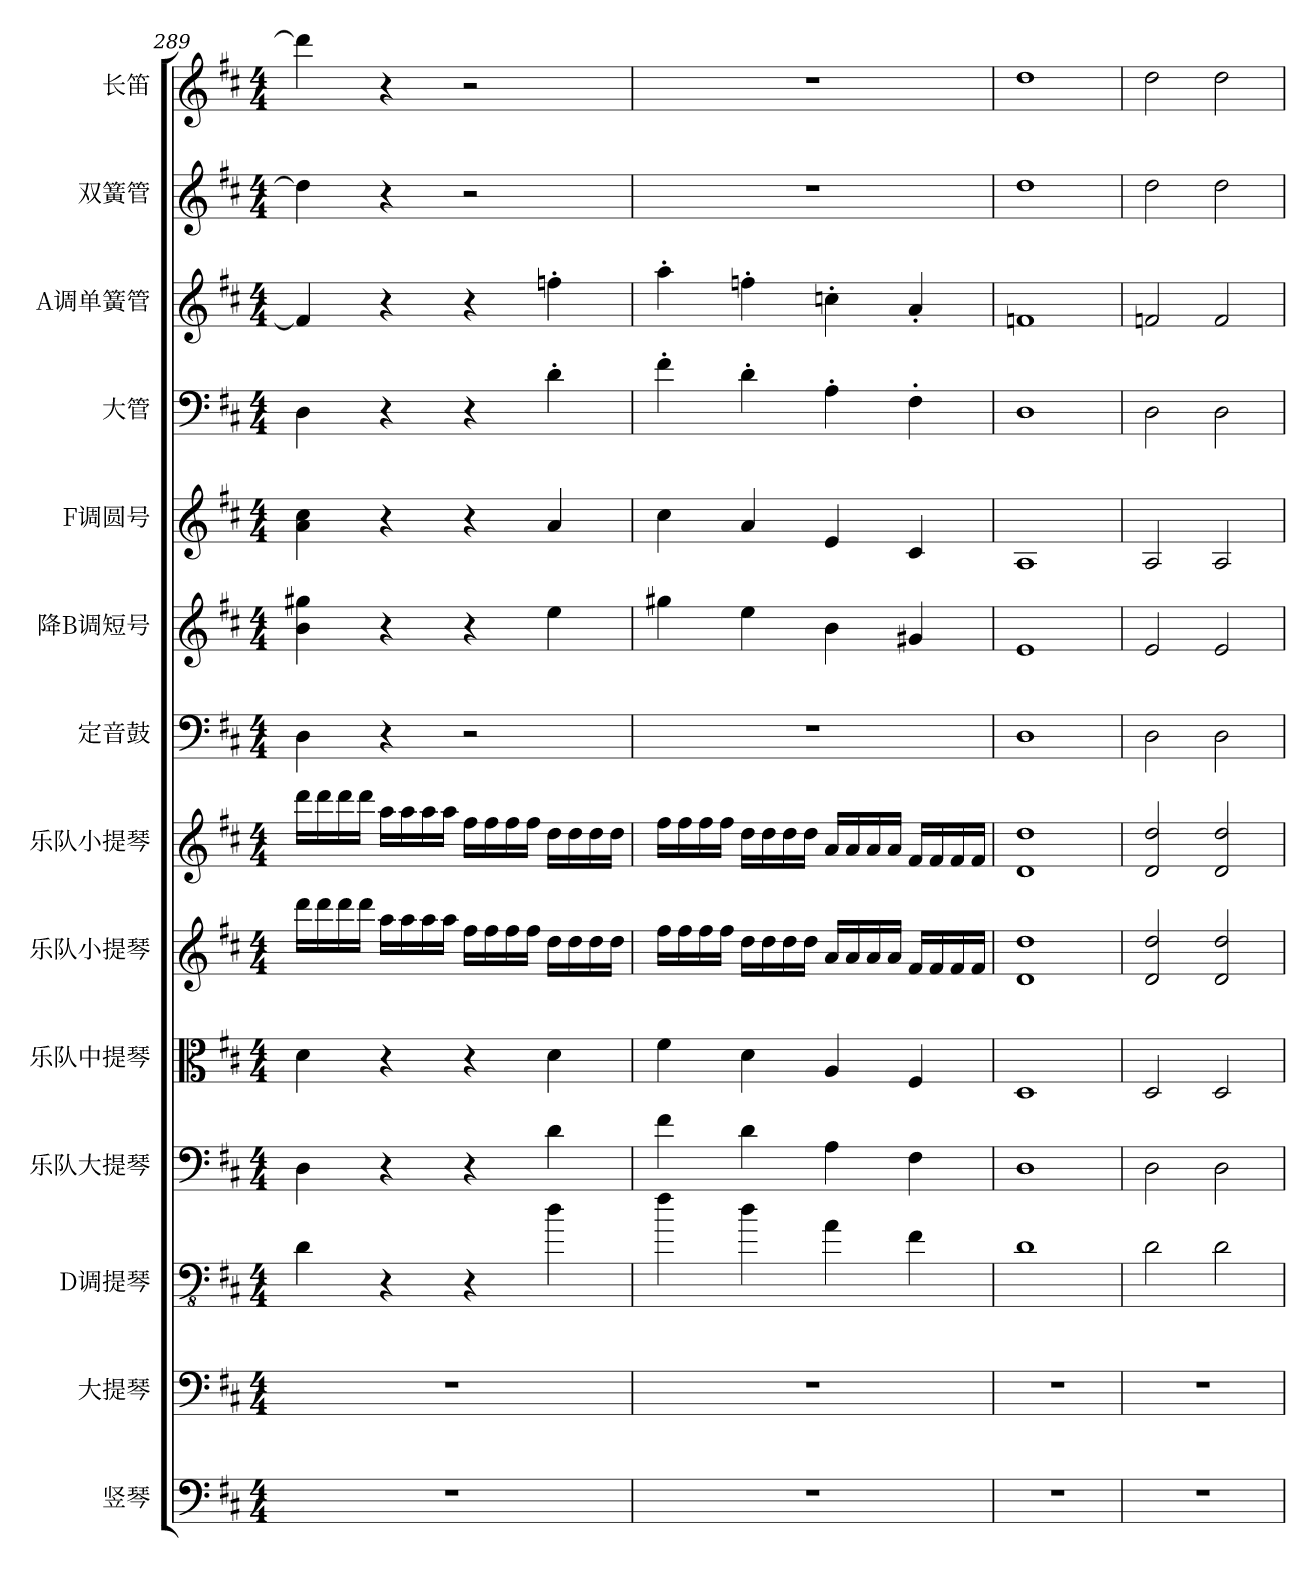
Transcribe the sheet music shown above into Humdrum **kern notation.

**kern	**kern	**kern	**kern	**kern	**kern	**kern	**kern	**kern	**kern	**kern	**kern	**kern	**kern
*part14	*part13	*part12	*part11	*part10	*part9	*part8	*part7	*part6	*part5	*part4	*part3	*part2	*part1
*staff14	*staff13	*staff12	*staff11	*staff10	*staff9	*staff8	*staff7	*staff6	*staff5	*staff4	*staff3	*staff2	*staff1
*I"竖琴	*I"大提琴	*I"D调提琴	*I"乐队大提琴	*I"乐队中提琴	*I"乐队小提琴	*I"乐队小提琴	*I"定音鼓	*I"降B调短号	*I"F调圆号	*I"大管	*I"A调单簧管	*I"双簧管	*I"长笛
!!LO:PB:g=z
*clefF4	*clefF4	*clefFv4	*clefF4	*clefC3	*clefG2	*clefG2	*clefF4	*clefG2	*clefG2	*clefF4	*clefG2	*clefG2	*clefG2
*	*	*ITrd7c12	*	*	*	*	*	*ITrd1c2	*ITrd4c7	*	*ITrd2c3	*	*
*k[f#c#]	*k[f#c#]	*k[f#c#]	*k[f#c#]	*k[f#c#]	*k[f#c#]	*k[f#c#]	*k[f#c#]	*k[]	*k[f#]	*k[f#c#]	*k[f#c#g#d#a#]	*k[f#c#]	*k[f#c#]
*M4/4	*M4/4	*M4/4	*M4/4	*M4/4	*M4/4	*M4/4	*M4/4	*M4/4	*M4/4	*M4/4	*M4/4	*M4/4	*M4/4
=289	=289	=289	=289	=289	=289	=289	=289	=289	=289	=289	=289	=289	=289
1r	1r	4DD\	4D\	4d\	16ddd\LL	16ddd\LL	4D\	4a\ 4ff#X\	4d\ 4f#\	4D\	4d/]	4dd\]	4ddd\]
.	.	.	.	.	16ddd\	16ddd\	.	.	.	.	.	.	.
.	.	.	.	.	16ddd\	16ddd\	.	.	.	.	.	.	.
.	.	.	.	.	16ddd\JJ	16ddd\JJ	.	.	.	.	.	.	.
.	.	4r	4r	4r	16aa\LL	16aa\LL	4r	4r	4r	4r	4r	4r	4r
.	.	.	.	.	16aa\	16aa\	.	.	.	.	.	.	.
.	.	.	.	.	16aa\	16aa\	.	.	.	.	.	.	.
.	.	.	.	.	16aa\JJ	16aa\JJ	.	.	.	.	.	.	.
.	.	4r	4r	4r	16ff#\LL	16ff#\LL	2r	4r	4r	4r	4r	2r	2r
.	.	.	.	.	16ff#\	16ff#\	.	.	.	.	.	.	.
.	.	.	.	.	16ff#\	16ff#\	.	.	.	.	.	.	.
.	.	.	.	.	16ff#\JJ	16ff#\JJ	.	.	.	.	.	.	.
.	.	4D\	4d\	4d\	16dd\LL	16dd\LL	.	4dd\	4d/	4d'\	4ddn'\	.	.
.	.	.	.	.	16dd\	16dd\	.	.	.	.	.	.	.
.	.	.	.	.	16dd\	16dd\	.	.	.	.	.	.	.
.	.	.	.	.	16dd\JJ	16dd\JJ	.	.	.	.	.	.	.
=290	=290	=290	=290	=290	=290	=290	=290	=290	=290	=290	=290	=290	=290
1r	1r	4F#\	4f#\	4f#\	16ff#\LL	16ff#\LL	1r	4ff#X\	4f#\	4f#'\	4ff#'\	1r	1r
.	.	.	.	.	16ff#\	16ff#\	.	.	.	.	.	.	.
.	.	.	.	.	16ff#\	16ff#\	.	.	.	.	.	.	.
.	.	.	.	.	16ff#\JJ	16ff#\JJ	.	.	.	.	.	.	.
.	.	4D\	4d\	4d\	16dd\LL	16dd\LL	.	4dd\	4d/	4d'\	4ddn'\	.	.
.	.	.	.	.	16dd\	16dd\	.	.	.	.	.	.	.
.	.	.	.	.	16dd\	16dd\	.	.	.	.	.	.	.
.	.	.	.	.	16dd\JJ	16dd\JJ	.	.	.	.	.	.	.
.	.	4AA\	4A\	4A/	16a/LL	16a/LL	.	4a\	4A/	4A'\	4an'\	.	.
.	.	.	.	.	16a/	16a/	.	.	.	.	.	.	.
.	.	.	.	.	16a/	16a/	.	.	.	.	.	.	.
.	.	.	.	.	16a/JJ	16a/JJ	.	.	.	.	.	.	.
.	.	4FF#\	4F#\	4F#/	16f#/LL	16f#/LL	.	4f#X/	4F#/	4F#'\	4f#'/	.	.
.	.	.	.	.	16f#/	16f#/	.	.	.	.	.	.	.
.	.	.	.	.	16f#/	16f#/	.	.	.	.	.	.	.
.	.	.	.	.	16f#/JJ	16f#/JJ	.	.	.	.	.	.	.
=291	=291	=291	=291	=291	=291	=291	=291	=291	=291	=291	=291	=291	=291
1r	1r	1DD	1D	1D	1d 1dd	1d 1dd	1D	1d	1D	1D	1dn	1dd	1dd
=292	=292	=292	=292	=292	=292	=292	=292	=292	=292	=292	=292	=292	=292
1r	1r	2DD\	2D\	2D/	2d/ 2dd/	2d/ 2dd/	2D\	2d/	2D/	2D\	2dn/	2dd\	2dd\
.	.	2DD\	2D\	2D/	2d/ 2dd/	2d/ 2dd/	2D\	2d/	2D/	2D\	2d/	2dd\	2dd\
=	=	=	=	=	=	=	=	=	=	=	=	=	=
*-	*-	*-	*-	*-	*-	*-	*-	*-	*-	*-	*-	*-	*-
